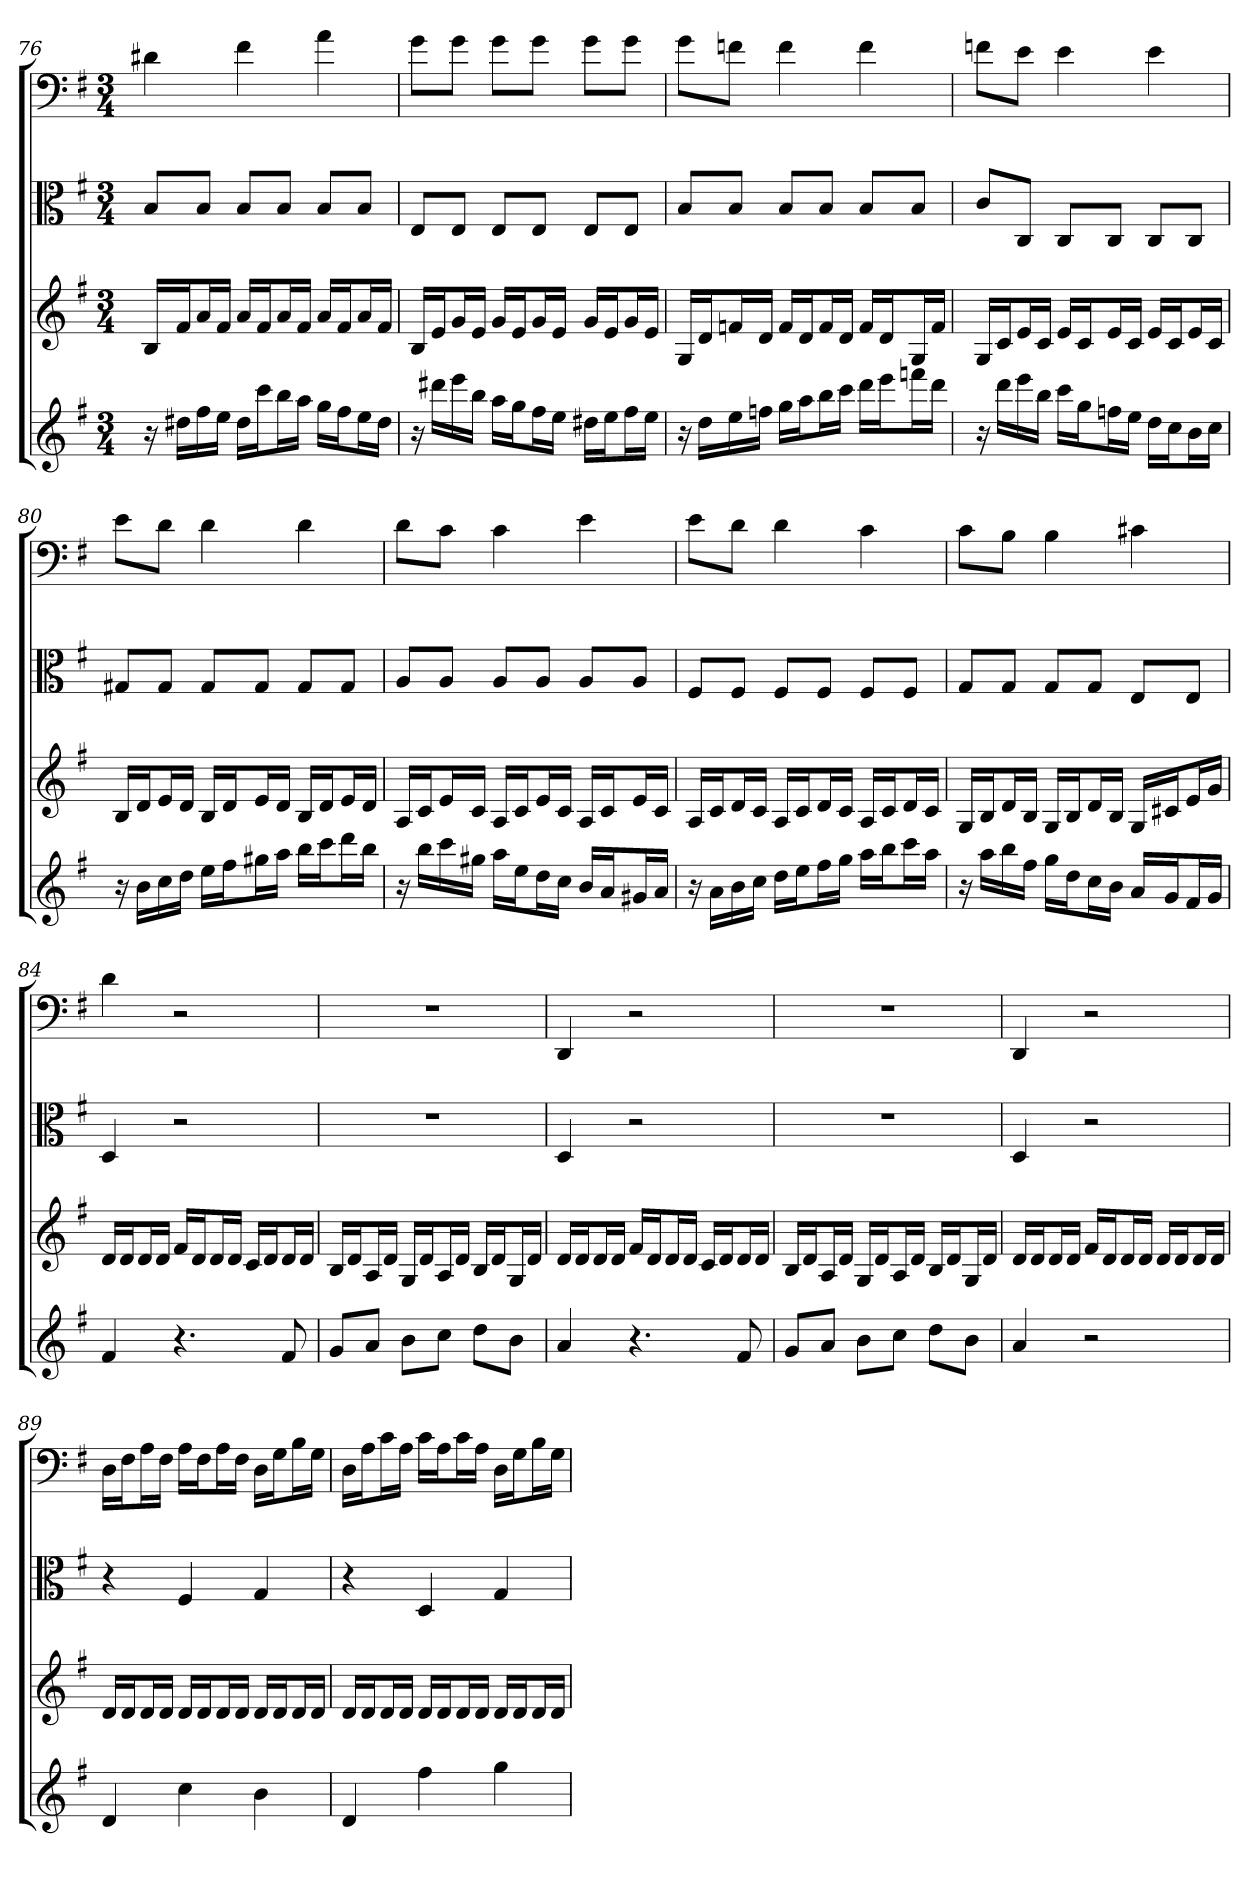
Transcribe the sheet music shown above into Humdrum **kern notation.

**kern	**kern	**kern	**kern
*part4	*part3	*part2	*part1
*staff4	*staff3	*staff2	*staff1
*	*	*clefC3	*clefF4
*k[f#]	*k[f#]	*k[f#]	*k[f#]
*G:	*G:	*G:	*G:
*M3/4	*M3/4	*M3/4	*M3/4
=76	=76	=76	=76
16r	16BLL	8B/L	4d#X
16dd#XLL	16f#J	.	.
16ff#	16aL	8B/J	.
16eeJJ	16f#JJ	.	.
16dd#LL	16aLL	8B/L	4f#
16cccJ	16f#J	.	.
16bbL	16aL	8B/J	.
16aaJJ	16f#JJ	.	.
16ggLL	16aLL	8B/L	4a
16ff#J	16f#J	.	.
16eeL	16aL	8B/J	.
16dd#JJ	16f#JJ	.	.
=77	=77	=77	=77
16r	16BLL	8E/L	8g\L
16ddd#XLL	16eJ	.	.
16eee	16gL	8E/J	8g\J
16bbJJ	16eJJ	.	.
16aaLL	16gLL	8E/L	8g\L
16ggJ	16eJ	.	.
16ff#L	16gL	8E/J	8g\J
16eeJJ	16eJJ	.	.
16dd#XLL	16gLL	8E/L	8g\L
16eeJ	16eJ	.	.
16ff#L	16gL	8E/J	8g\J
16eeJJ	16eJJ	.	.
=78	=78	=78	=78
16r	16GLL	8B/L	8g\L
16ddLL	16dJ	.	.
16ee	16fnL	8B/J	8fn\J
16ffnJJ	16dJJ	.	.
16ggLL	16fLL	8B/L	4f
16aaJ	16dJ	.	.
16bbL	16fL	8B/J	.
16cccJJ	16dJJ	.	.
16dddLL	16fLL	8B/L	4f
16eeeJ	16dJ	.	.
16fffnL	16GL	8B/J	.
16dddJJ	16fJJ	.	.
=79	=79	=79	=79
16r	16GLL	8c/L	8fn\L
16dddLL	16cJ	.	.
16eee	16eL	8C/J	8e\J
16bbJJ	16cJJ	.	.
16cccLL	16eLL	8C/L	4e
16ggJ	16cJ	.	.
16ffnL	16eL	8C/J	.
16eeJJ	16cJJ	.	.
16ddLL	16eLL	8C/L	4e
16ccJ	16cJ	.	.
16bL	16eL	8C/J	.
16ccJJ	16cJJ	.	.
=80	=80	=80	=80
16r	16BLL	8G#X/L	8e\L
16bLL	16dJ	.	.
16cc	16eL	8G#/J	8d\J
16ddJJ	16dJJ	.	.
16eeLL	16BLL	8G#/L	4d
16ff#J	16dJ	.	.
16gg#XL	16eL	8G#/J	.
16aaJJ	16dJJ	.	.
16bbLL	16BLL	8G#/L	4d
16cccJ	16dJ	.	.
16dddL	16eL	8G#/J	.
16bbJJ	16dJJ	.	.
=81	=81	=81	=81
16r	16ALL	8A/L	8d\L
16bbLL	16cJ	.	.
16ccc	16eL	8A/J	8c\J
16gg#XJJ	16cJJ	.	.
16aaLL	16ALL	8A/L	4c
16eeJ	16cJ	.	.
16ddL	16eL	8A/J	.
16ccJJ	16cJJ	.	.
16bLL	16ALL	8A/L	4e
16aJ	16cJ	.	.
16g#XL	16eL	8A/J	.
16aJJ	16cJJ	.	.
=82	=82	=82	=82
16r	16ALL	8F#/L	8e\L
16aLL	16cJ	.	.
16b	16dL	8F#/J	8d\J
16ccJJ	16cJJ	.	.
16ddLL	16ALL	8F#/L	4d
16eeJ	16cJ	.	.
16ff#L	16dL	8F#/J	.
16ggJJ	16cJJ	.	.
16aaLL	16ALL	8F#/L	4c
16bbJ	16cJ	.	.
16cccL	16dL	8F#/J	.
16aaJJ	16cJJ	.	.
=83	=83	=83	=83
16r	16GLL	8G/L	8c\L
16aaLL	16BJ	.	.
16bb	16dL	8G/J	8B\J
16ff#JJ	16BJJ	.	.
16ggLL	16GLL	8G/L	4B
16ddJ	16BJ	.	.
16ccL	16dL	8G/J	.
16bJJ	16BJJ	.	.
16aLL	16GLL	8E/L	4c#X
16gJ	16c#XJ	.	.
16f#L	16eL	8E/J	.
16gJJ	16gJJ	.	.
=84	=84	=84	=84
4f#	16dLL	4D	4d
.	16dJ	.	.
.	16dL	.	.
.	16dJJ	.	.
4.r	16f#LL	2r	2r
.	16dJ	.	.
.	16dL	.	.
.	16dJJ	.	.
.	16cLL	.	.
.	16dJ	.	.
8f#	16dL	.	.
.	16dJJ	.	.
=85	=85	=85	=85
8gL	16BLL	2.r	2.r
.	16dJ	.	.
8aJ	16AL	.	.
.	16dJJ	.	.
8bL	16GLL	.	.
.	16dJ	.	.
8ccJ	16AL	.	.
.	16dJJ	.	.
8ddL	16BLL	.	.
.	16dJ	.	.
8bJ	16GL	.	.
.	16dJJ	.	.
=86	=86	=86	=86
4a	16dLL	4D	4DD
.	16dJ	.	.
.	16dL	.	.
.	16dJJ	.	.
4.r	16f#LL	2r	2r
.	16dJ	.	.
.	16dL	.	.
.	16dJJ	.	.
.	16cLL	.	.
.	16dJ	.	.
8f#	16dL	.	.
.	16dJJ	.	.
=87	=87	=87	=87
8gL	16BLL	2.r	2.r
.	16dJ	.	.
8aJ	16AL	.	.
.	16dJJ	.	.
8bL	16GLL	.	.
.	16dJ	.	.
8ccJ	16AL	.	.
.	16dJJ	.	.
8ddL	16BLL	.	.
.	16dJ	.	.
8bJ	16GL	.	.
.	16dJJ	.	.
=88	=88	=88	=88
4a	16dLL	4D	4DD
.	16dJ	.	.
.	16dL	.	.
.	16dJJ	.	.
2r	16f#LL	2r	2r
.	16dJ	.	.
.	16dL	.	.
.	16dJJ	.	.
.	16dLL	.	.
.	16dJ	.	.
.	16dL	.	.
.	16dJJ	.	.
=89	=89	=89	=89
4d	16dLL	4r	16D\LL
.	16dJ	.	16F#\J
.	16dL	.	16A\L
.	16dJJ	.	16F#\JJ
4cc	16dLL	4F#	16A\LL
.	16dJ	.	16F#\J
.	16dL	.	16A\L
.	16dJJ	.	16F#\JJ
4b	16dLL	4G	16D\LL
.	16dJ	.	16G\J
.	16dL	.	16B\L
.	16dJJ	.	16G\JJ
=90	=90	=90	=90
4d	16dLL	4r	16D\LL
.	16dJ	.	16A\J
.	16dL	.	16c\L
.	16dJJ	.	16A\JJ
4ff#	16dLL	4D	16c\LL
.	16dJ	.	16A\J
.	16dL	.	16c\L
.	16dJJ	.	16A\JJ
4gg	16dLL	4G	16D\LL
.	16dJ	.	16G\J
.	16dL	.	16B\L
.	16dJJ	.	16G\JJ
=	=	=	=
*-	*-	*-	*-
